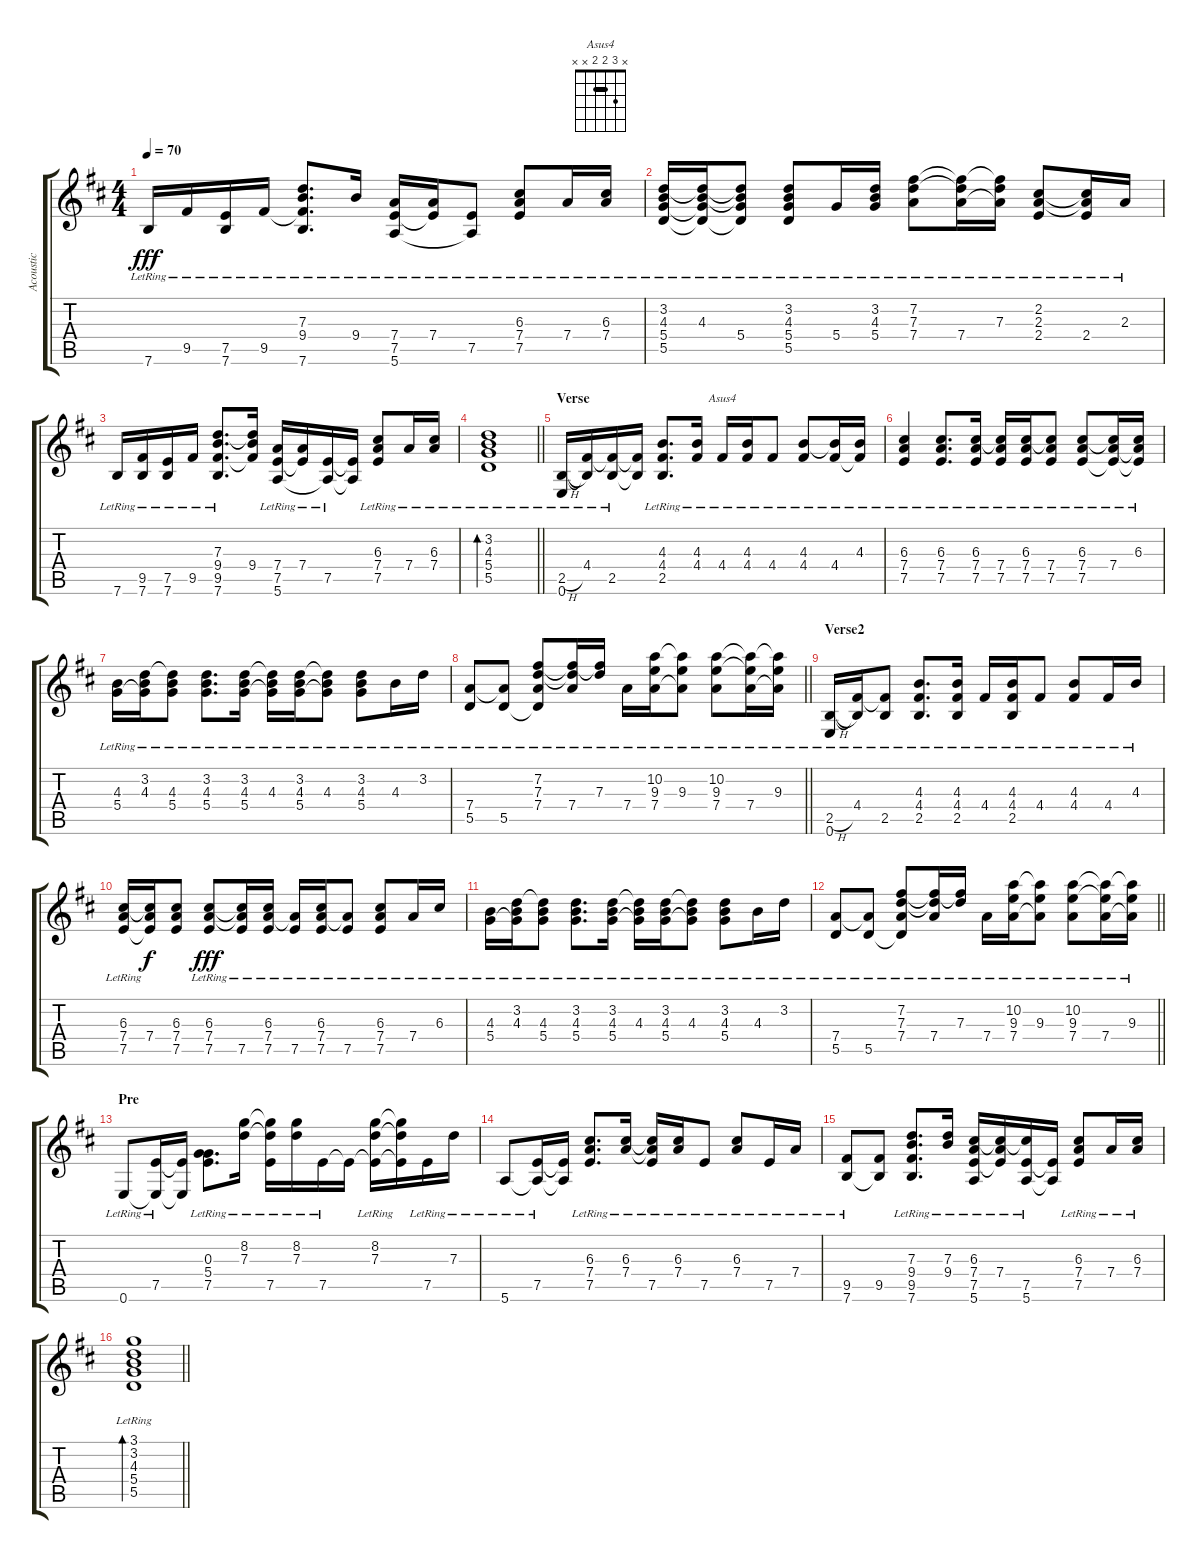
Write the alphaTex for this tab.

\track ("Acoustic" "Acoustic") {instrument acousticguitarsteel}
\staff {score tabs}
\tuning (E4 B3 G3 D3 A2 E2) {hide}
\chord ("Asus4" x 3 2 2 x x) {barre 2}
\ts (4 4)
\tempo 70
\clef g2
\ks d
7.6{lr}.16{dy fff instrument acousticguitarsteel} 9.5{lr}.16 (7.5{lr} 7.6).16 9.5{lr}.16 (7.3{lr} 9.4{lr} 9.5{t} 7.6{lr}).8{d} 9.4{lr}.16 (7.4{lr} 7.5{lr} 5.6{lr}).16 (7.4{lr} 7.5{t}).16 (7.5{lr} 5.6{t}).8 (6.3{lr} 7.4{lr} 7.5{lr}).8 7.4{lr}.16 (6.3{lr} 7.4{lr}).16 |
(3.2{lr} 4.3{lr} 5.4{lr} 5.5{lr}).16 (3.2{t} 4.3{lr} 5.4{t} 5.5{t}).16 (3.2{t} 4.3{t} 5.4{lr} 5.5{t}).8 (3.2{lr} 4.3{lr} 5.4{lr} 5.5{lr}).8 5.4{lr}.16 (3.2{lr} 4.3{lr} 5.4{lr}).16 (7.2{lr} 7.3{lr} 7.4{lr}).8 (7.2{t} 7.3{t} 7.4{lr}).16 (7.2{t} 7.3{lr} 7.4{t}).16 (2.2{lr} 2.3{lr} 2.4{lr}).8 (2.2{t} 2.3{t} 2.4{lr}).16 2.3{lr}.16 |
7.6{lr}.16 (9.5{lr} 7.6).16 (7.5{lr} 7.6).16 9.5{lr}.16 (7.3{lr} 9.4{lr} 9.5{lr} 7.6{lr}).8{d} (7.3{t} 9.4 9.5{t}).16 (7.4{lr} 7.5{lr} 5.6{lr}).16 (7.4{lr} 7.5{t}).16 (7.5{lr} 5.6{t}).16 (7.5{t} 5.6{t}).16 (6.3{lr} 7.4{lr} 7.5{lr}).8 7.4{lr}.16 (6.3{lr} 7.4{lr}).16 |
\barLineRight lightlight
(3.2{lr} 4.3{lr} 5.4{lr} 5.5{lr}).1{bd 240} |
\section ("" "Verse")
(2.5{h lr} 0.6{lr}).16 (4.4{lr} 2.5{t}).16 (4.4{t} 2.5{lr}).16 (4.4{t} 2.5{t}).16 (4.3{lr} 4.4{lr} 2.5{lr}).8{d} (4.3{lr} 4.4{lr}).16 4.4{lr}.16{ch "Asus4"} (4.3{lr} 4.4{lr}).16 4.4{lr}.8 (4.3{lr} 4.4{lr}).8 (4.3{t} 4.4{lr}).16 (4.3{lr} 4.4{t}).16 |
(6.3{lr} 7.4{lr} 7.5{lr}).4 (6.3{lr} 7.4{lr} 7.5{lr}).8{d} (6.3 7.4{lr} 7.5{lr}).16 (6.3{t} 7.4 7.5{lr}).16 (6.3 7.4{lr} 7.5{lr}).16 (6.3{t} 7.4 7.5{lr}).8 (6.3{lr} 7.4{lr} 7.5{lr}).8 (6.3{t} 7.4{lr} 7.5{t}).16 (6.3{lr} 7.4{t} 7.5{t}).16 |
(4.3{lr} 5.4{lr}).16 (3.2{lr} 4.3{lr} 5.4{t}).16 (3.2{t} 4.3{lr} 5.4{lr}).8 (3.2{lr} 4.3{lr} 5.4{lr}).8{d} (3.2{lr} 4.3{lr} 5.4{lr}).16 (3.2{t} 4.3{lr} 5.4{t}).16 (3.2{lr} 4.3{lr} 5.4{lr}).16 (3.2{t} 4.3{lr} 5.4{t}).8 (3.2{lr} 4.3{lr} 5.4{lr}).8 4.3{lr}.16 3.2{lr}.16 |
\barLineRight lightlight
(7.4{lr} 5.5{lr}).8 (7.4{t} 5.5{lr}).8 (7.2{lr} 7.3{lr} 7.4{lr} 5.5{t}).8 (7.2{t} 7.3{t} 7.4{lr}).16 (7.2{t} 7.3{lr}).16 7.4{lr}.16 (10.2{lr} 9.3{lr} 7.4{lr}).16 (10.2{t} 9.3{lr} 7.4{t}).8 (10.2{lr} 9.3{lr} 7.4{lr}).8 (10.2{t} 9.3{t} 7.4{lr}).16 (10.2{t} 9.3{lr} 7.4{t}).16 |
\section ("" "Verse2")
(2.5{h lr} 0.6{lr}).16 (4.4{lr} 2.5{t}).16 (4.4{t} 2.5{lr}).8 (4.3{lr} 4.4{lr} 2.5{lr}).8{d} (4.3{lr} 4.4{lr} 2.5).16 4.4{lr}.16 (4.3{lr} 4.4{lr} 2.5).16 4.4{lr}.8 (4.3{lr} 4.4{lr}).8 4.4{lr}.16 4.3{lr}.16 |
(6.3{lr} 7.4{lr} 7.5{lr}).16 (6.3{t} 7.4 7.5{t}).16{dy f} (6.3 7.4 7.5).8 (6.3{lr} 7.4{lr} 7.5{lr}).8{dy fff} (6.3{t} 7.4{t} 7.5{lr}).16 (6.3 7.4{lr} 7.5{lr}).16 (7.4{t} 7.5{lr}).16 (6.3 7.4{lr} 7.5{lr}).16 (7.4{t} 7.5{lr}).8 (6.3{lr} 7.4{lr} 7.5{lr}).8 7.4{lr}.16 6.3{lr}.16 |
(4.3{lr} 5.4{lr}).16 (3.2{lr} 4.3{lr} 5.4{t}).16 (3.2{t} 4.3{lr} 5.4{lr}).8 (3.2{lr} 4.3{lr} 5.4{lr}).8{d} (3.2{lr} 4.3{lr} 5.4{lr}).16 (3.2{t} 4.3{lr} 5.4{t}).16 (3.2{lr} 4.3{lr} 5.4{lr}).16 (3.2{t} 4.3{lr} 5.4{t}).8 (3.2{lr} 4.3{lr} 5.4{lr}).8 4.3{lr}.16 3.2{lr}.16 |
\barLineRight lightlight
(7.4{lr} 5.5{lr}).8 (7.4{t} 5.5{lr}).8 (7.2{lr} 7.3{lr} 7.4{lr} 5.5{t}).8 (7.2{t} 7.3{t} 7.4{lr}).16 (7.2{t} 7.3{lr}).16 7.4{lr}.16 (10.2{lr} 9.3{lr} 7.4{lr}).16 (10.2{t} 9.3{lr} 7.4{t}).8 (10.2{lr} 9.3{lr} 7.4{lr}).8 (10.2{t} 9.3{t} 7.4{lr}).16 (10.2{t} 9.3{lr} 7.4{t}).16 |
\section ("" "Pre")
0.6{lr}.8 (7.5{lr} 0.6{t}).16 (7.5{t} 0.6{t}).16 (0.3{lr} 5.4{lr} 7.5{lr}).8{d} (8.2{lr} 7.3{lr}).16 (8.2{t} 7.3{t} 7.5{lr}).16 (8.2{lr} 7.3{lr}).16 7.5{lr}.16 7.5{t}.16 (8.2{lr} 7.3{lr} 7.5{t}).16 (8.2{t} 7.3{t} 7.5{t}).16 7.5{lr}.16 7.3{lr}.16 |
5.6{lr}.8 (7.5{lr} 5.6{t}).16 (7.5{t} 5.6{t}).16 (6.3{lr} 7.4{lr} 7.5{lr}).8{d} (6.3{lr} 7.4{lr}).16 (6.3{t} 7.4{t} 7.5{lr}).16 (6.3{lr} 7.4{lr}).16 7.5{lr}.8 (6.3{lr} 7.4{lr}).8 7.5{lr}.16 7.4{lr}.16 |
(9.5{lr} 7.6{lr}).8 (9.5 7.6{t}).8 (7.3{lr} 9.4{lr} 9.5{lr} 7.6{lr}).8{d} (7.3{lr} 9.4{lr}).16 (6.3 7.4{lr} 7.5{lr} 5.6{lr}).16 (6.3{t} 7.4{lr} 7.5{t}).16 (6.3{t} 7.5{lr} 5.6).16 (7.5{t} 5.6{t}).16 (6.3{lr} 7.4{lr} 7.5{lr}).8 7.4{lr}.16 (6.3{lr} 7.4{lr}).16 |
\barLineRight lightlight
(3.1{lr} 3.2{lr} 4.3{lr} 5.4{lr} 5.5{lr}).1{bd 240}
